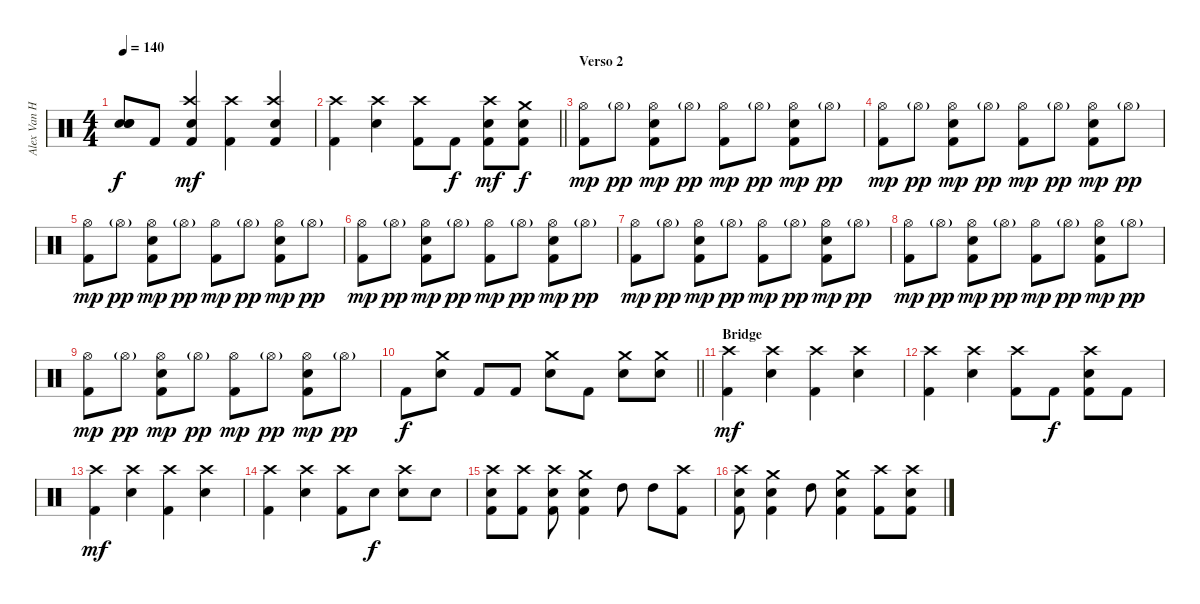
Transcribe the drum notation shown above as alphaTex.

\track ("Alex Van Halen" "Alex Van H") {instrument percussion}
\staff {score}
\articulation defaults
\ts (4 4)
\tempo 140
\clef neutral
\ks c
("Snare (hit)"{t} "Snare (hit)"{t} "Snare (hit)"{t}).8{dy f} "Kick (hit) 2".8 ("Crash high (hit)" "Electric Snare (hit)" "Kick (hit) 2").4{dy mf} ("Crash high (hit)" "Kick (hit) 2").4 ("Crash high (hit)" "Electric Snare (hit)" "Kick (hit) 2").4 |
\barLineRight lightlight
("Crash high (hit)" "Kick (hit) 2").4 ("Crash high (hit)" "Electric Snare (hit)").4 ("Crash high (hit)" "Kick (hit) 2").8 "Kick (hit) 2".8{dy f} ("Crash high (hit)" "Snare (hit) 2" "Kick (hit) 2").8{dy mf} ("Crash medium (hit)" "Electric Snare (hit)" "Kick (hit) 2").8{dy f} |
\section ("" "Verso 2")
("Kick (hit) 2" "Hi-Hat (open)").8{dy mp} "Hi-Hat (open)"{g}.8{dy pp} ("Snare (hit) 2" "Kick (hit) 2" "Hi-Hat (open)").8{dy mp} "Hi-Hat (open)"{g}.8{dy pp} ("Kick (hit) 2" "Hi-Hat (open)").8{dy mp} "Hi-Hat (open)"{g}.8{dy pp} ("Snare (hit) 2" "Kick (hit) 2" "Hi-Hat (open)").8{dy mp} "Hi-Hat (open)"{g}.8{dy pp} |
("Kick (hit) 2" "Hi-Hat (open)").8{dy mp} "Hi-Hat (open)"{g}.8{dy pp} ("Snare (hit) 2" "Kick (hit) 2" "Hi-Hat (open)").8{dy mp} "Hi-Hat (open)"{g}.8{dy pp} ("Kick (hit) 2" "Hi-Hat (open)").8{dy mp} "Hi-Hat (open)"{g}.8{dy pp} ("Snare (hit) 2" "Kick (hit) 2" "Hi-Hat (open)").8{dy mp} "Hi-Hat (open)"{g}.8{dy pp} |
("Kick (hit) 2" "Hi-Hat (open)").8{dy mp} "Hi-Hat (open)"{g}.8{dy pp} ("Snare (hit) 2" "Kick (hit) 2" "Hi-Hat (open)").8{dy mp} "Hi-Hat (open)"{g}.8{dy pp} ("Kick (hit) 2" "Hi-Hat (open)").8{dy mp} "Hi-Hat (open)"{g}.8{dy pp} ("Snare (hit) 2" "Kick (hit) 2" "Hi-Hat (open)").8{dy mp} "Hi-Hat (open)"{g}.8{dy pp} |
("Kick (hit) 2" "Hi-Hat (open)").8{dy mp} "Hi-Hat (open)"{g}.8{dy pp} ("Snare (hit) 2" "Kick (hit) 2" "Hi-Hat (open)").8{dy mp} "Hi-Hat (open)"{g}.8{dy pp} ("Kick (hit) 2" "Hi-Hat (open)").8{dy mp} "Hi-Hat (open)"{g}.8{dy pp} ("Snare (hit) 2" "Kick (hit) 2" "Hi-Hat (open)").8{dy mp} "Hi-Hat (open)"{g}.8{dy pp} |
("Kick (hit) 2" "Hi-Hat (open)").8{dy mp} "Hi-Hat (open)"{g}.8{dy pp} ("Snare (hit) 2" "Kick (hit) 2" "Hi-Hat (open)").8{dy mp} "Hi-Hat (open)"{g}.8{dy pp} ("Kick (hit) 2" "Hi-Hat (open)").8{dy mp} "Hi-Hat (open)"{g}.8{dy pp} ("Snare (hit) 2" "Kick (hit) 2" "Hi-Hat (open)").8{dy mp} "Hi-Hat (open)"{g}.8{dy pp} |
("Kick (hit) 2" "Hi-Hat (open)").8{dy mp} "Hi-Hat (open)"{g}.8{dy pp} ("Snare (hit) 2" "Kick (hit) 2" "Hi-Hat (open)").8{dy mp} "Hi-Hat (open)"{g}.8{dy pp} ("Kick (hit) 2" "Hi-Hat (open)").8{dy mp} "Hi-Hat (open)"{g}.8{dy pp} ("Snare (hit) 2" "Kick (hit) 2" "Hi-Hat (open)").8{dy mp} "Hi-Hat (open)"{g}.8{dy pp} |
("Kick (hit) 2" "Hi-Hat (open)").8{dy mp} "Hi-Hat (open)"{g}.8{dy pp} ("Snare (hit) 2" "Kick (hit) 2" "Hi-Hat (open)").8{dy mp} "Hi-Hat (open)"{g}.8{dy pp} ("Kick (hit) 2" "Hi-Hat (open)").8{dy mp} "Hi-Hat (open)"{g}.8{dy pp} ("Snare (hit) 2" "Kick (hit) 2" "Hi-Hat (open)").8{dy mp} "Hi-Hat (open)"{g}.8{dy pp} |
\barLineRight lightlight "Kick (hit) 2".8{dy f}
("Crash medium (hit)" "Snare (hit) 2").8 "Kick (hit) 2".8 "Kick (hit) 2".8 ("Crash medium (hit)" "Snare (hit) 2").8 "Kick (hit) 2".8 ("Crash medium (hit)" "Snare (hit) 2").8 ("Crash medium (hit)" "Snare (hit) 2").8 |
\section ("" "Bridge")
("Crash high (hit)" "Kick (hit) 2").4{dy mf} ("Crash high (hit)" "Snare (hit) 2").4 ("Crash high (hit)" "Kick (hit) 2").4 ("Crash high (hit)" "Snare (hit) 2").4 |
("Crash high (hit)" "Kick (hit) 2").4 ("Crash high (hit)" "Snare (hit) 2").4 ("Crash high (hit)" "Kick (hit) 2").8 "Kick (hit) 2".8{dy f} ("Crash high (hit)" "Snare (hit) 2" "Kick (hit) 2").8 "Kick (hit) 2".8 |
("Crash high (hit)" "Kick (hit) 2").4{dy mf} ("Crash high (hit)" "Snare (hit) 2").4 ("Crash high (hit)" "Kick (hit) 2").4 ("Crash high (hit)" "Snare (hit) 2").4 |
("Crash high (hit)" "Kick (hit) 2").4 ("Crash high (hit)" "Snare (hit) 2").4 ("Crash high (hit)" "Kick (hit) 2").8 "Snare (hit) 2".8{dy f} ("Crash high (hit)" "Snare (hit) 2").8 "Snare (hit) 2".8 |
("Crash high (hit)" "Snare (hit) 2" "Kick (hit) 2").8 ("Crash high (hit)" "Kick (hit) 2").8 ("Crash high (hit)" "Snare (hit) 2" "Kick (hit) 2").8 ("Crash medium (hit)" "Snare (hit) 2" "Kick (hit) 2").4 "High Tom (hit)".8 "High Tom (hit)".8 ("Crash high (hit)" "Kick (hit) 2").8 |
("Crash high (hit)" "Snare (hit) 2" "Kick (hit) 2").8 ("Crash medium (hit)" "Snare (hit) 2" "Kick (hit) 2").4 "High Tom (hit)".8 ("Crash medium (hit)" "Snare (hit) 2" "Kick (hit) 2").4 ("Crash high (hit)" "Kick (hit) 2").8 ("Crash high (hit)" "Snare (hit) 2" "Kick (hit) 2").8
